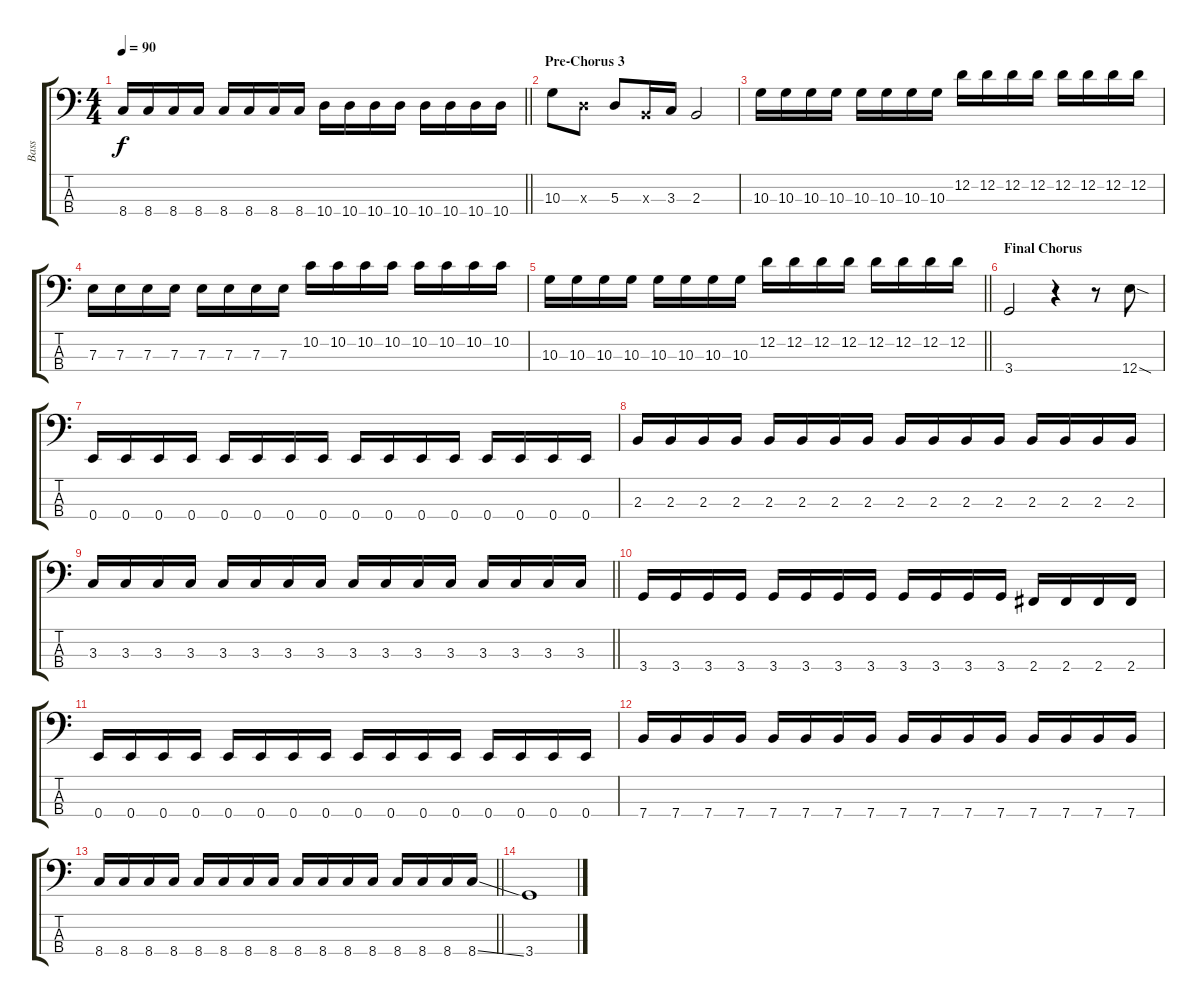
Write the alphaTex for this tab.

\track ("Bass" "Bass") {instrument electricbassfinger}
\staff {score tabs}
\tuning (G2 D2 A1 E1) {hide}
\ts (4 4)
\tempo 90
\clef f4
\barLineRight lightlight
\ks c
8.4.16{dy f} 8.4.16 8.4.16 8.4.16 8.4.16 8.4.16 8.4.16 8.4.16 10.4.16 10.4.16 10.4.16 10.4.16 10.4.16 10.4.16 10.4.16 10.4.16 |
\section ("" "Pre-Chorus 3")
10.3.8 5.3{x}.8 5.3.8 2.3{x}.16 3.3.16 2.3.2 |
10.3.16 10.3.16 10.3.16 10.3.16 10.3.16 10.3.16 10.3.16 10.3.16 12.2.16 12.2.16 12.2.16 12.2.16 12.2.16 12.2.16 12.2.16 12.2.16 |
7.3.16 7.3.16 7.3.16 7.3.16 7.3.16 7.3.16 7.3.16 7.3.16 10.2.16 10.2.16 10.2.16 10.2.16 10.2.16 10.2.16 10.2.16 10.2.16 |
\barLineRight lightlight
10.3.16 10.3.16 10.3.16 10.3.16 10.3.16 10.3.16 10.3.16 10.3.16 12.2.16 12.2.16 12.2.16 12.2.16 12.2.16 12.2.16 12.2.16 12.2.16 |
\section ("" "Final Chorus")
3.4.2 r.4 r.8 12.4{sod}.8 |
0.4.16 0.4.16 0.4.16 0.4.16 0.4.16 0.4.16 0.4.16 0.4.16 0.4.16 0.4.16 0.4.16 0.4.16 0.4.16 0.4.16 0.4.16 0.4.16 |
2.3.16 2.3.16 2.3.16 2.3.16 2.3.16 2.3.16 2.3.16 2.3.16 2.3.16 2.3.16 2.3.16 2.3.16 2.3.16 2.3.16 2.3.16 2.3.16 |
\barLineRight lightlight
3.3.16 3.3.16 3.3.16 3.3.16 3.3.16 3.3.16 3.3.16 3.3.16 3.3.16 3.3.16 3.3.16 3.3.16 3.3.16 3.3.16 3.3.16 3.3.16 |
3.4.16 3.4.16 3.4.16 3.4.16 3.4.16 3.4.16 3.4.16 3.4.16 3.4.16 3.4.16 3.4.16 3.4.16 2.4.16 2.4.16 2.4.16 2.4.16 |
0.4.16 0.4.16 0.4.16 0.4.16 0.4.16 0.4.16 0.4.16 0.4.16 0.4.16 0.4.16 0.4.16 0.4.16 0.4.16 0.4.16 0.4.16 0.4.16 |
7.4.16 7.4.16 7.4.16 7.4.16 7.4.16 7.4.16 7.4.16 7.4.16 7.4.16 7.4.16 7.4.16 7.4.16 7.4.16 7.4.16 7.4.16 7.4.16 |
\barLineRight lightlight
8.4.16 8.4.16 8.4.16 8.4.16 8.4.16 8.4.16 8.4.16 8.4.16 8.4.16 8.4.16 8.4.16 8.4.16 8.4.16 8.4.16 8.4.16 8.4{ss}.16 |
3.4.1{volume 6}
